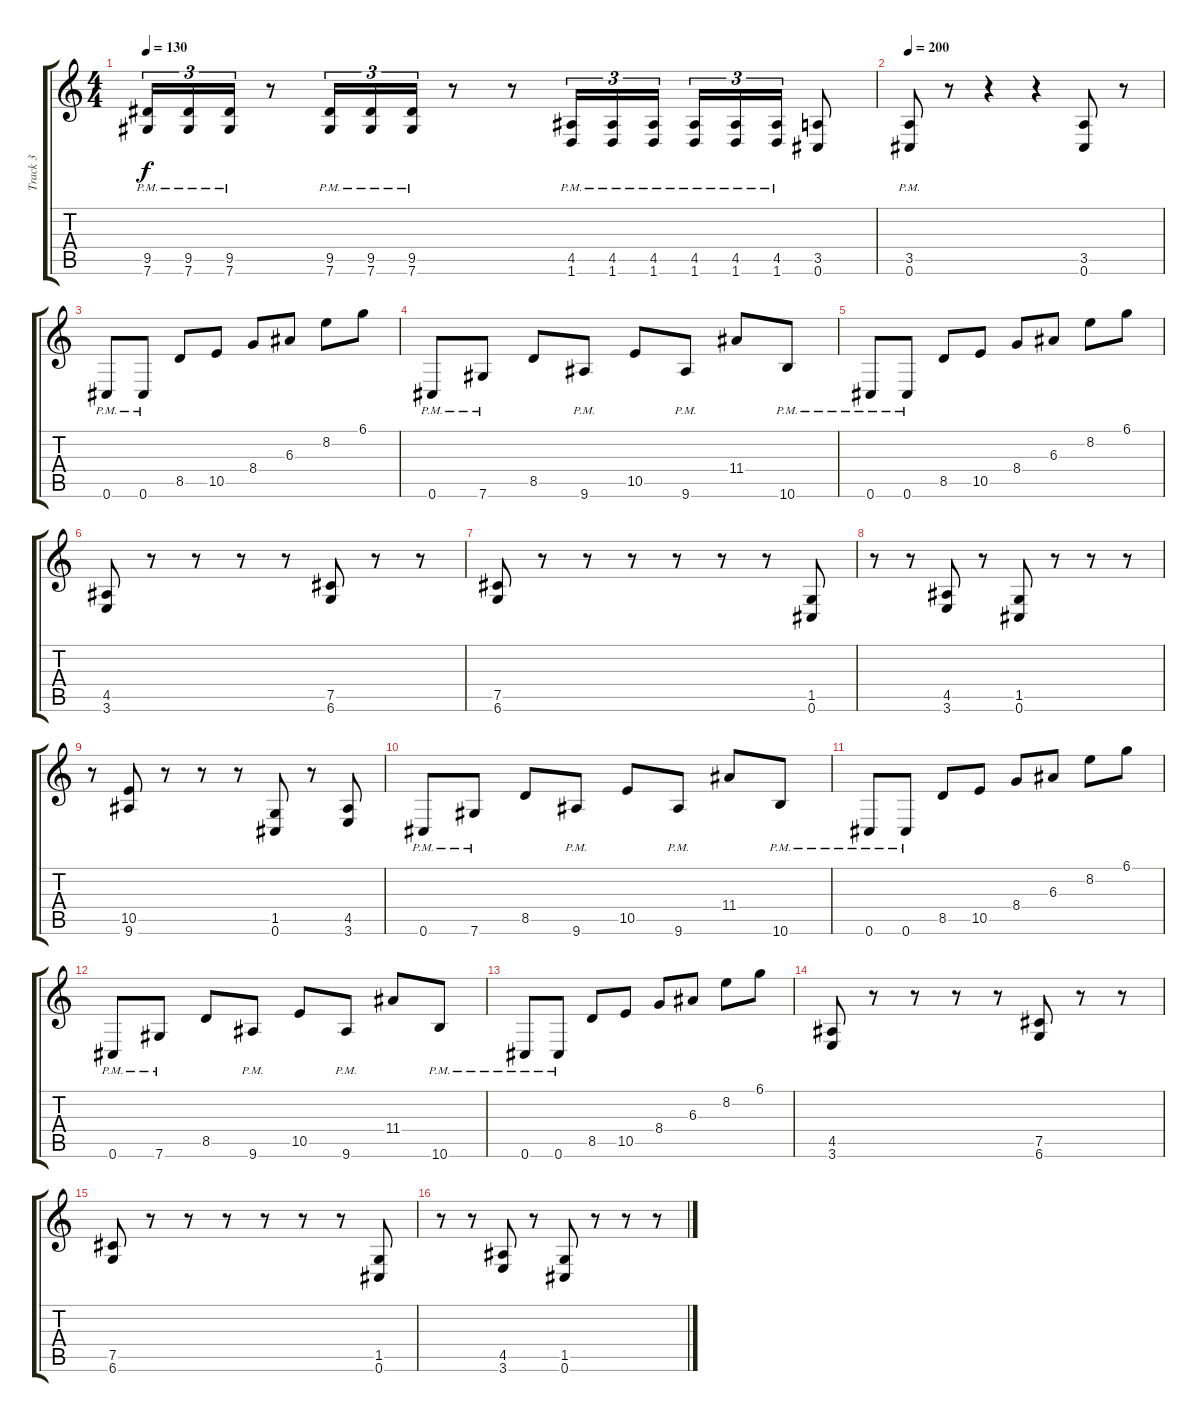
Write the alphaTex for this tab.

\track ("Track 3" "Track 3") {instrument distortionguitar}
\staff {score tabs}
\tuning (Db4 Ab3 E3 B2 Gb2 Db2) {hide}
\ts (4 4)
\tempo 130
\clef g2
\ks c
(9.5{pm} 7.6{pm}).16{tu (3 2) dy f} (9.5{pm} 7.6{pm}).16{tu (3 2)} (9.5{pm} 7.6{pm}).16{tu (3 2)} r.8 (9.5{pm} 7.6{pm}).16{tu (3 2)} (9.5{pm} 7.6{pm}).16{tu (3 2)} (9.5{pm} 7.6{pm}).16{tu (3 2)} r.8 r.8 (4.5{pm} 1.6{pm}).16{tu (3 2)} (4.5{pm} 1.6{pm}).16{tu (3 2)} (4.5{pm} 1.6{pm}).16{tu (3 2)} (4.5{pm} 1.6{pm}).16{tu (3 2)} (4.5{pm} 1.6{pm}).16{tu (3 2)} (4.5{pm} 1.6{pm}).16{tu (3 2)} (3.5 0.6).8 |
\tempo 200
(3.5{pm} 0.6{pm}).8 r.8 r.4 r.4 (3.5 0.6).8 r.8 |
0.6{pm}.8 0.6{pm}.8 8.5.8 10.5.8 8.4.8 6.3.8 8.2.8 6.1.8 |
0.6{pm}.8 7.6{pm}.8 8.5.8 9.6{pm}.8 10.5.8 9.6{pm}.8 11.4.8 10.6{pm}.8 |
0.6{pm}.8 0.6{pm}.8 8.5.8 10.5.8 8.4.8 6.3.8 8.2.8 6.1.8 |
(4.5 3.6).8 r.8 r.8 r.8 r.8 (7.5 6.6).8 r.8 r.8 |
(7.5 6.6).8 r.8 r.8 r.8 r.8 r.8 r.8 (1.5 0.6).8 |
r.8 r.8 (4.5 3.6).8 r.8 (1.5 0.6).8 r.8 r.8 r.8 |
r.8 (10.5 9.6).8 r.8 r.8 r.8 (1.5 0.6).8 r.8 (4.5 3.6).8 |
0.6{pm}.8 7.6{pm}.8 8.5.8 9.6{pm}.8 10.5.8 9.6{pm}.8 11.4.8 10.6{pm}.8 |
0.6{pm}.8 0.6{pm}.8 8.5.8 10.5.8 8.4.8 6.3.8 8.2.8 6.1.8 |
0.6{pm}.8 7.6{pm}.8 8.5.8 9.6{pm}.8 10.5.8 9.6{pm}.8 11.4.8 10.6{pm}.8 |
0.6{pm}.8 0.6{pm}.8 8.5.8 10.5.8 8.4.8 6.3.8 8.2.8 6.1.8 |
(4.5 3.6).8 r.8 r.8 r.8 r.8 (7.5 6.6).8 r.8 r.8 |
(7.5 6.6).8 r.8 r.8 r.8 r.8 r.8 r.8 (1.5 0.6).8 |
r.8 r.8 (4.5 3.6).8 r.8 (1.5 0.6).8 r.8 r.8 r.8
